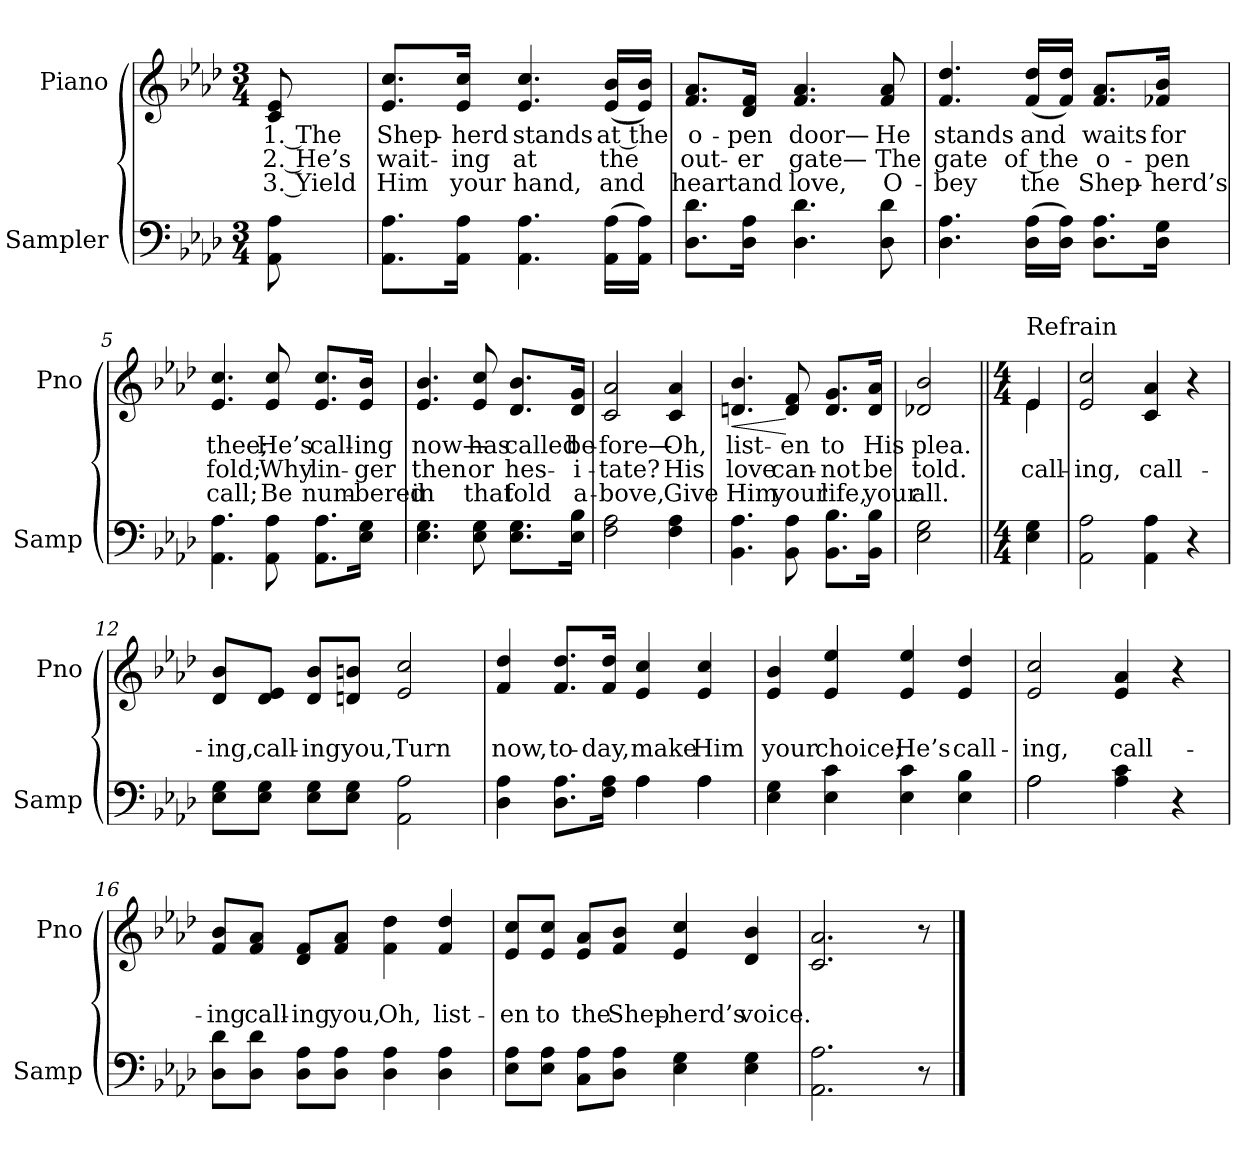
**kern	**kern	**text	**text	**text	**dynam
*part2	*part1	*part1	*part1	*part1	*part1
*staff2	*staff1	*staff1	*staff1	*staff1	*staff1
*I"Sampler	*I"Piano	*	*	*	*
*I'Samp	*I'Pno	*	*	*	*
*clefF4	*clefG2	*	*	*	*
*k[b-e-a-d-]	*k[b-e-a-d-]	*	*	*	*
*A-:	*A-:	*	*	*	*
*M3/4	*M3/4	*	*	*	*
=1	=1	=1	=1	=1	=1
8AA- 8A-	8c 8e-	1. The	2. He’s	3. Yield	.
=2	=2	=2	=2	=2	=2
8.AA-\ 8.A-\L	8.e-/ 8.cc/L	Shep-	wait-	Him	.
16AA-\ 16A-\Jk	16e-/ 16cc/Jk	-herd	-ing	your	.
4.AA- 4.A-	4.e- 4.cc	stands	at	hand,	.
(16AA-\ 16A-\LL	(16e-/ 16b-/LL	at the	the	and	.
16AA-\ 16A-\JJ)	16e-/ 16b-/JJ)	.	.	.	.
=3	=3	=3	=3	=3	=3
8.D-\ 8.d-\L	8.f/ 8.a-/L	o-	out-	heart	.
16D-\ 16A-\Jk	16d-/ 16f/Jk	-pen	-er	and	.
4.D- 4.d-	4.f 4.a-	door—	gate—	love,	.
8D- 8d-	8f 8a-	He	The	O-	.
=4	=4	=4	=4	=4	=4
4.D- 4.A-	4.f 4.dd-	stands	gate	-bey	.
(16D-\ 16A-\LL	(16f/ 16dd-/LL	and	of the	the	.
16D-\ 16A-\JJ)	16f/ 16dd-/JJ)	.	.	.	.
8.D-\ 8.A-\L	8.f/ 8.a-/L	waits	o-	Shep-	.
16D-\ 16G\Jk	16f-X/ 16b-/Jk	for	-pen	-herd’s	.
=5	=5	=5	=5	=5	=5
4.AA- 4.A-	4.e- 4.cc	thee;	fold;	call;	.
8AA- 8A-	8e- 8cc	He’s	Why	Be	.
8.AA-\ 8.A-\L	8.e-/ 8.cc/L	call-	lin-	num-	.
16E-\ 16G\Jk	16e-/ 16b-/Jk	-ing	-ger	-bered	.
=6	=6	=6	=6	=6	=6
4.E- 4.G	4.e- 4.b-	now—	then	in	.
8E- 8G	8e- 8cc	has	or	that	.
8.E-\ 8.G\L	8.d-/ 8.b-/L	called	hes-	fold	.
16E-\ 16B-\Jk	16d-/ 16g/Jk	be-	-i-	a-	.
=7	=7	=7	=7	=7	=7
2F 2A-	2c 2a-	-fore—	-tate?	-bove,	.
4F 4A-	4c 4a-	Oh,	His	Give	.
=8	=8	=8	=8	=8	=8
!	!	!	!	!	!LO:HP:b
4.BB- 4.A-	4.dn 4.b-	list-	love	Him	<
8BB- 8A-	8d 8f	-en	can-	your	[
8.BB-\ 8.B-\L	8.d/ 8.g/L	to	-not	life,	.
16BB-\ 16B-\Jk	16d/ 16a-/Jk	His	be	your	.
=9	=9	=9	=9	=9	=9
2E- 2G	2d-X 2b-	plea.	told.	all.	.
=10||	=10||	=10||	=10||	=10||	=10||
*M4/4	*M4/4	*	*	*	*
*	*^	*	*	*	*
!	!LO:TX:t=Refrain	!	!	!	!	!
4E- 4G	4e-/	4e-	.	call-	.	.
*	*v	*v	*	*	*	*
=11	=11	=11	=11	=11	=11
2AA- 2A-	2e- 2cc	.	-ing,	.	.
4AA- 4A-	4c 4a-	.	call-	.	.
4r	4r	.	.	.	.
=12	=12	=12	=12	=12	=12
8E-\ 8G\L	8d-/ 8b-/L	.	-ing,	.	.
8E-\ 8G\J	8d-/ 8e-/J	.	call-	.	.
8E-\ 8G\L	8d-/ 8b-/L	.	-ing	.	.
8E-\ 8G\J	8dn/ 8bn/J	.	you,	.	.
2AA- 2A-	2e- 2cc	.	Turn	.	.
=13	=13	=13	=13	=13	=13
*^	*	*	*	*	*
4D- 4A-	2ryy	4f 4dd-	.	now,	.	.
8.D-\ 8.A-\L	.	8.f/ 8.dd-/L	.	to-	.	.
16F\ 16A-\Jk	.	16f/ 16dd-/Jk	.	-day,	.	.
4A-\	4A-	4e- 4cc	.	make	.	.
4A-\	4A-	4e- 4cc	.	Him	.	.
*v	*v	*	*	*	*	*
=14	=14	=14	=14	=14	=14
4E- 4G	4e- 4b-	.	your	.	.
4E- 4c	4e- 4ee-	.	choice;	.	.
4E- 4c	4e- 4ee-	.	He’s	.	.
4E- 4B-	4e- 4dd-	.	call-	.	.
=15	=15	=15	=15	=15	=15
*^	*	*	*	*	*
2A-\	2A-	2e- 2cc	.	-ing,	.	.
4A- 4c	2ryy	4e- 4a-	.	call-	.	.
4r	.	4r	.	.	.	.
*v	*v	*	*	*	*	*
=16	=16	=16	=16	=16	=16
8D-\ 8d-\L	8f/ 8b-/L	.	-ing	.	.
8D-\ 8d-\J	8f/ 8a-/J	.	call-	.	.
8D-\ 8A-\L	8d-/ 8f/L	.	-ing	.	.
8D-\ 8A-\J	8f/ 8a-/J	.	you,	.	.
4D- 4A-	4f\ 4dd-\	.	Oh,	.	.
4D- 4A-	4f 4dd-	.	list-	.	.
=17	=17	=17	=17	=17	=17
8E-\ 8A-\L	8e-/ 8cc/L	.	-en	.	.
8E-\ 8A-\J	8e-/ 8cc/J	.	to	.	.
8C\ 8A-\L	8e-/ 8a-/L	.	the	.	.
8D-\ 8A-\J	8f/ 8b-/J	.	Shep-	.	.
4E- 4G	4e- 4cc	.	-herd’s	.	.
4E- 4G	4d- 4b-	.	voice.	.	.
=18	=18	=18	=18	=18	=18
2.AA- 2.A-	2.c 2.a-	.	.	.	.
8r	8r	.	.	.	.
==	==	==	==	==	==
*-	*-	*-	*-	*-	*-
